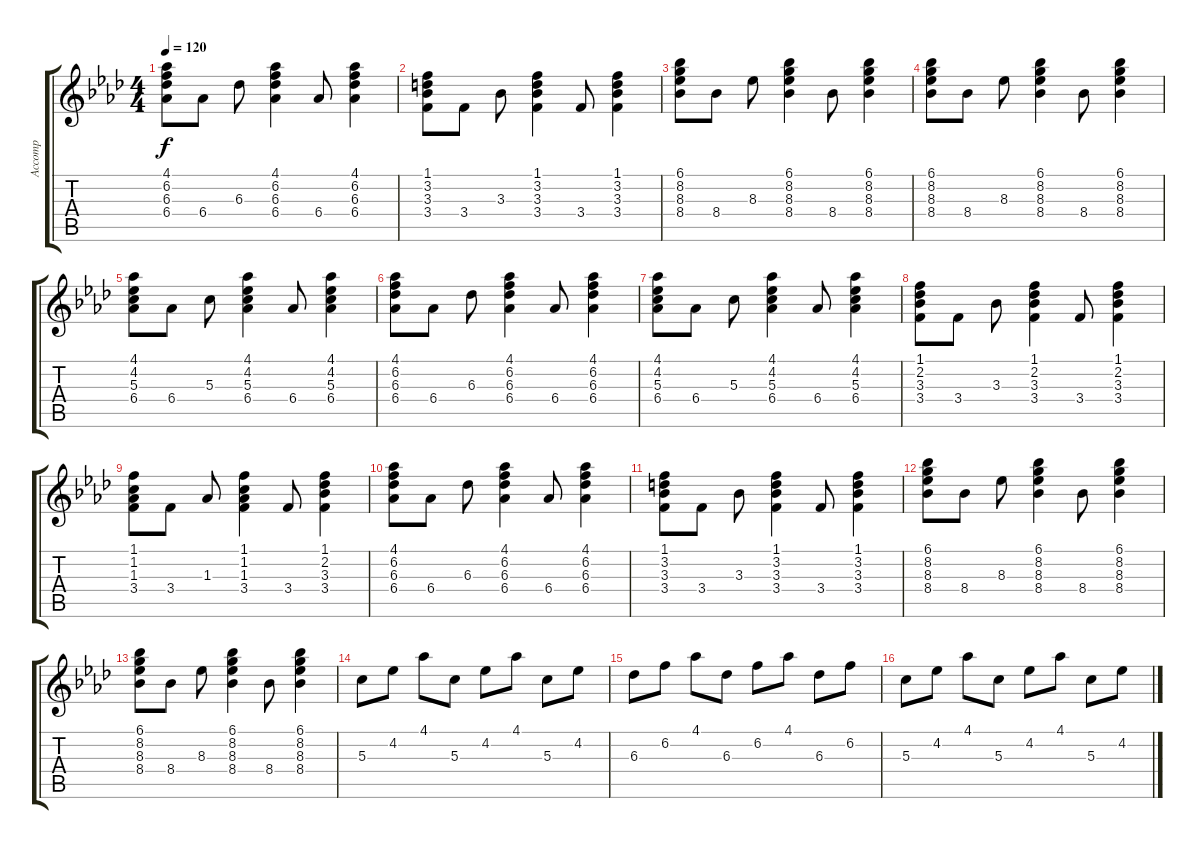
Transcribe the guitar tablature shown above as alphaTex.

\track ("Accomp" "Accomp") {instrument clavinet}
\staff {score tabs}
\tuning (E5 B4 G4 D4 A3 E3) {hide}
\ts (4 4)
\tempo 120
\clef g2
\ks ab
(4.1 6.2 6.3 6.4).8{dy f} 6.4.8 6.3.8 (4.1 6.2 6.3 6.4).4 6.4.8 (4.1 6.2 6.3 6.4).4 |
(1.1 3.2 3.3 3.4).8 3.4.8 3.3.8 (1.1 3.2 3.3 3.4).4 3.4.8 (1.1 3.2 3.3 3.4).4 |
(6.1 8.2 8.3 8.4).8 8.4.8 8.3.8 (6.1 8.2 8.3 8.4).4 8.4.8 (6.1 8.2 8.3 8.4).4 |
(6.1 8.2 8.3 8.4).8 8.4.8 8.3.8 (6.1 8.2 8.3 8.4).4 8.4.8 (6.1 8.2 8.3 8.4).4 |
(4.1 4.2 5.3 6.4).8 6.4.8 5.3.8 (4.1 4.2 5.3 6.4).4 6.4.8 (4.1 4.2 5.3 6.4).4 |
(4.1 6.2 6.3 6.4).8 6.4.8 6.3.8 (4.1 6.2 6.3 6.4).4 6.4.8 (4.1 6.2 6.3 6.4).4 |
(4.1 4.2 5.3 6.4).8 6.4.8 5.3.8 (4.1 4.2 5.3 6.4).4 6.4.8 (4.1 4.2 5.3 6.4).4 |
(1.1 2.2 3.3 3.4).8 3.4.8 3.3.8 (1.1 2.2 3.3 3.4).4 3.4.8 (1.1 2.2 3.3 3.4).4 |
(1.1 1.2 1.3 3.4).8 3.4.8 1.3.8 (1.1 1.2 1.3 3.4).4 3.4.8 (1.1 2.2 3.3 3.4).4 |
(4.1 6.2 6.3 6.4).8 6.4.8 6.3.8 (4.1 6.2 6.3 6.4).4 6.4.8 (4.1 6.2 6.3 6.4).4 |
(1.1 3.2 3.3 3.4).8 3.4.8 3.3.8 (1.1 3.2 3.3 3.4).4 3.4.8 (1.1 3.2 3.3 3.4).4 |
(6.1 8.2 8.3 8.4).8 8.4.8 8.3.8 (6.1 8.2 8.3 8.4).4 8.4.8 (6.1 8.2 8.3 8.4).4 |
(6.1 8.2 8.3 8.4).8 8.4.8 8.3.8 (6.1 8.2 8.3 8.4).4 8.4.8 (6.1 8.2 8.3 8.4).4 |
5.3.8 4.2.8 4.1.8 5.3.8 4.2.8 4.1.8 5.3.8 4.2.8 |
6.3.8 6.2.8 4.1.8 6.3.8 6.2.8 4.1.8 6.3.8 6.2.8 |
5.3.8 4.2.8 4.1.8 5.3.8 4.2.8 4.1.8 5.3.8 4.2.8
